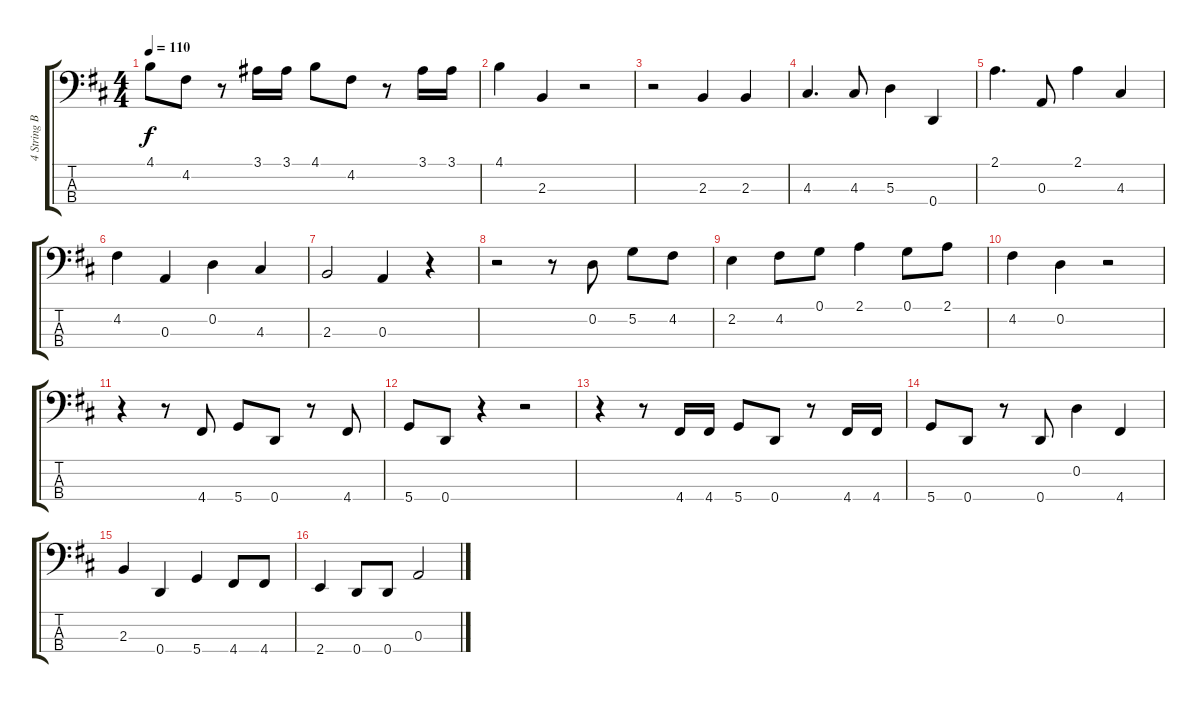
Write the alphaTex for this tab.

\track ("4 String Bass" "4 String B") {instrument electricbassfinger}
\staff {score tabs}
\tuning (G2 D2 A1 D1) {hide}
\ts (4 4)
\tempo 110
\clef f4
\ks d
4.1.8{dy f} 4.2.8 r.8 3.1.16 3.1.16 4.1.8 4.2.8 r.8 3.1.16 3.1.16 |
4.1.4 2.3.4 r.2 |
r.2 2.3.4 2.3.4 |
4.3.4{d} 4.3.8 5.3.4 0.4.4 |
2.1.4{d} 0.3.8 2.1.4 4.3.4 |
4.2.4 0.3.4 0.2.4 4.3.4 |
2.3.2 0.3.4 r.4 |
r.2 r.8 0.2.8 5.2.8 4.2.8 |
2.2.4 4.2.8 0.1.8 2.1.4 0.1.8 2.1.8 |
4.2.4 0.2.4 r.2 |
r.4 r.8 4.4.8 5.4.8 0.4.8 r.8 4.4.8 |
5.4.8 0.4.8 r.4 r.2 |
r.4 r.8 4.4.16 4.4.16 5.4.8 0.4.8 r.8 4.4.16 4.4.16 |
5.4.8 0.4.8 r.8 0.4.8 0.2.4 4.4.4 |
2.3.4 0.4.4 5.4.4 4.4.8 4.4.8 |
2.4.4 0.4.8 0.4.8 0.3.2
